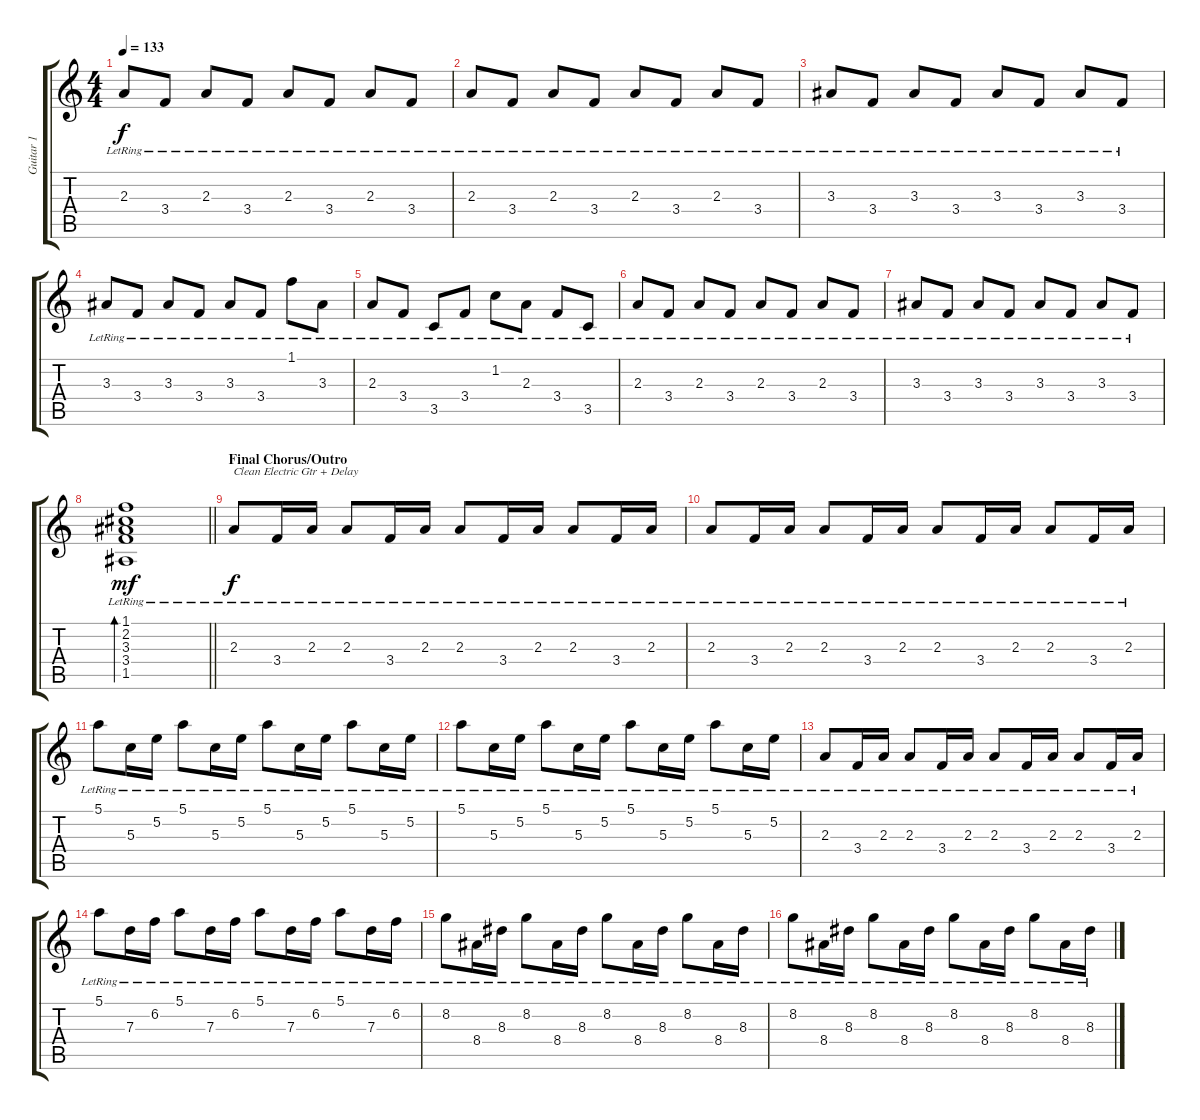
\track ("Guitar 1" "Guitar 1") {instrument acousticguitarnylon}
\staff {score tabs}
\tuning (E4 B3 G3 D3 A2 E2) {hide}
\ts (4 4)
\tempo 133
\clef g2
\ks c
2.3{lr}.8{dy f} 3.4{lr}.8 2.3{lr}.8 3.4{lr}.8 2.3{lr}.8 3.4{lr}.8 2.3{lr}.8 3.4{lr}.8 |
2.3{lr}.8 3.4{lr}.8 2.3{lr}.8 3.4{lr}.8 2.3{lr}.8 3.4{lr}.8 2.3{lr}.8 3.4{lr}.8 |
3.3{lr}.8 3.4{lr}.8 3.3{lr}.8 3.4{lr}.8 3.3{lr}.8 3.4{lr}.8 3.3{lr}.8 3.4{lr}.8 |
3.3{lr}.8 3.4{lr}.8 3.3{lr}.8 3.4{lr}.8 3.3{lr}.8 3.4{lr}.8 1.1{lr}.8 3.3{lr}.8 |
2.3{lr}.8 3.4{lr}.8 3.5{lr}.8 3.4{lr}.8 1.2{lr}.8 2.3{lr}.8 3.4{lr}.8 3.5{lr}.8 |
2.3{lr}.8 3.4{lr}.8 2.3{lr}.8 3.4{lr}.8 2.3{lr}.8 3.4{lr}.8 2.3{lr}.8 3.4{lr}.8 |
3.3{lr}.8 3.4{lr}.8 3.3{lr}.8 3.4{lr}.8 3.3{lr}.8 3.4{lr}.8 3.3{lr}.8 3.4{lr}.8 |
\barLineRight lightlight
(1.1 2.2 3.3{lr} 3.4 1.5{lr}).1{bd 240 dy mf} |
\section ("" "Final Chorus/Outro")
2.3{lr}.8{txt "Clean Electric Gtr + Delay" dy f volume 8 balance 3 instrument electricguitarjazz} 3.4{lr}.16 2.3{lr}.16 2.3{lr}.8 3.4{lr}.16 2.3{lr}.16 2.3{lr}.8 3.4{lr}.16 2.3{lr}.16 2.3{lr}.8 3.4{lr}.16 2.3{lr}.16 |
2.3{lr}.8 3.4{lr}.16 2.3{lr}.16 2.3{lr}.8 3.4{lr}.16 2.3{lr}.16 2.3{lr}.8 3.4{lr}.16 2.3{lr}.16 2.3{lr}.8 3.4{lr}.16 2.3{lr}.16 |
5.1{lr}.8 5.3{lr}.16 5.2{lr}.16 5.1{lr}.8 5.3{lr}.16 5.2{lr}.16 5.1{lr}.8 5.3{lr}.16 5.2{lr}.16 5.1{lr}.8 5.3{lr}.16 5.2{lr}.16 |
5.1{lr}.8 5.3{lr}.16 5.2{lr}.16 5.1{lr}.8 5.3{lr}.16 5.2{lr}.16 5.1{lr}.8 5.3{lr}.16 5.2{lr}.16 5.1{lr}.8 5.3{lr}.16 5.2{lr}.16 |
2.3{lr}.8 3.4{lr}.16 2.3{lr}.16 2.3{lr}.8 3.4{lr}.16 2.3{lr}.16 2.3{lr}.8 3.4{lr}.16 2.3{lr}.16 2.3{lr}.8 3.4{lr}.16 2.3{lr}.16 |
5.1{lr}.8 7.3{lr}.16 6.2{lr}.16 5.1{lr}.8 7.3{lr}.16 6.2{lr}.16 5.1{lr}.8 7.3{lr}.16 6.2{lr}.16 5.1{lr}.8 7.3{lr}.16 6.2{lr}.16 |
8.2{lr}.8 8.4{lr}.16 8.3{lr}.16 8.2{lr}.8 8.4{lr}.16 8.3{lr}.16 8.2{lr}.8 8.4{lr}.16 8.3{lr}.16 8.2{lr}.8 8.4{lr}.16 8.3{lr}.16 |
8.2{lr}.8 8.4{lr}.16 8.3{lr}.16 8.2{lr}.8 8.4{lr}.16 8.3{lr}.16 8.2{lr}.8 8.4{lr}.16 8.3{lr}.16 8.2{lr}.8 8.4{lr}.16 8.3{lr}.16
